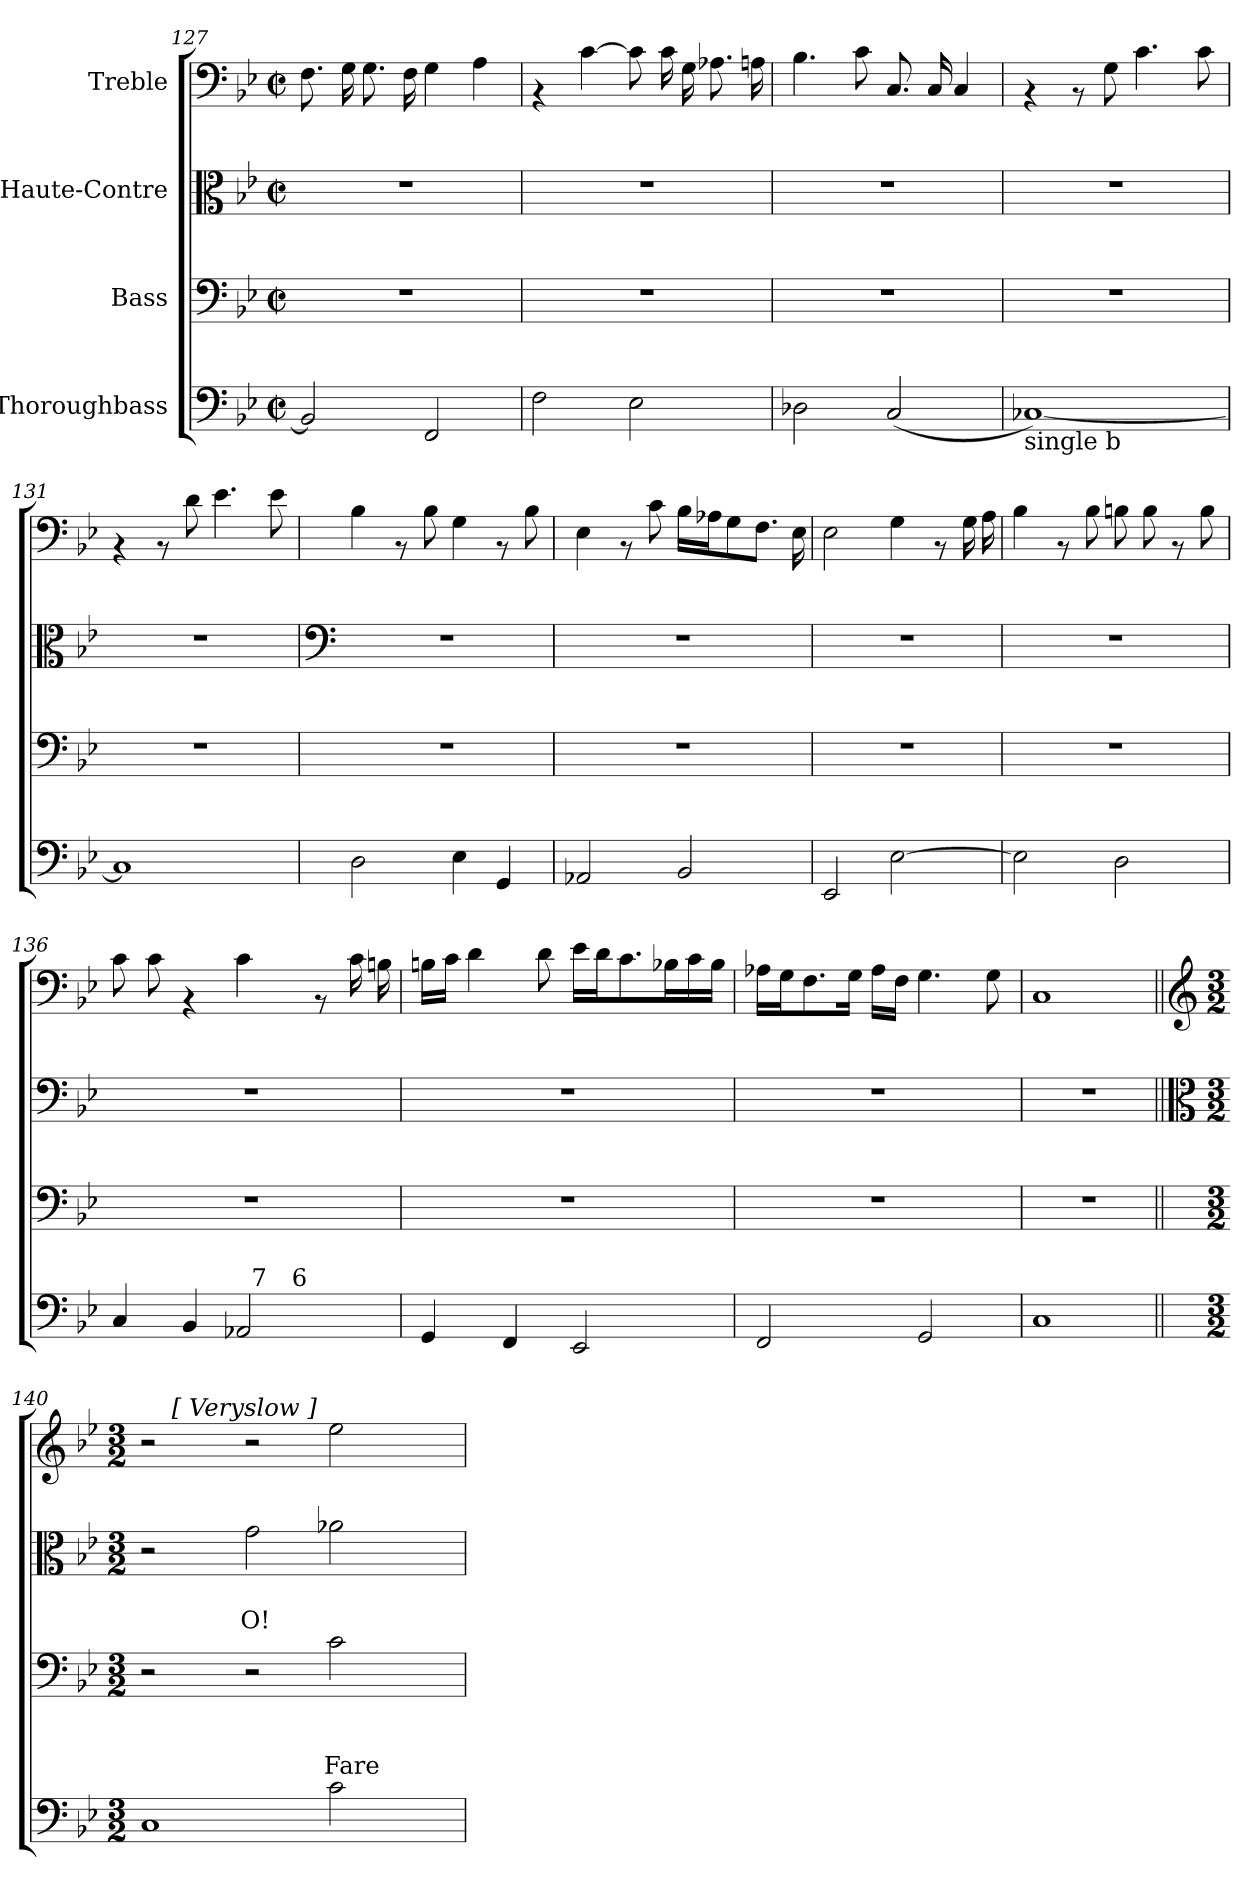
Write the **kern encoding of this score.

**kern	**kern	**text	**text	**text	**kern	**text	**text	**kern
*part4	*part3	*part3	*part3	*part3	*part2	*part2	*part2	*part1
*staff4	*staff3	*staff3	*staff3	*staff3	*staff2	*staff2	*staff2	*staff1
*I"Thoroughbass	*I"Bass	*	*	*	*I"Haute-Contre	*	*	*I"Treble
*clefF4	*clefF4	*	*	*	*clefC3	*	*	*clefF4
*k[b-e-]	*k[b-e-]	*	*	*	*k[b-e-]	*	*	*k[b-e-]
*B-:	*B-:	*	*	*	*B-:	*	*	*B-:
*M2/2	*M2/2	*	*	*	*M2/2	*	*	*M2/2
*met(c|)	*met(c|)	*	*	*	*met(c|)	*	*	*met(c|)
=127	=127	=127	=127	=127	=127	=127	=127	=127
2BB-/]	1r	.	.	.	1r	.	.	8.F\
.	.	.	.	.	.	.	.	16G\
.	.	.	.	.	.	.	.	8.G\
.	.	.	.	.	.	.	.	16F\
2FF/	.	.	.	.	.	.	.	4G\
.	.	.	.	.	.	.	.	4A\
=128	=128	=128	=128	=128	=128	=128	=128	=128
2F\	1r	.	.	.	1r	.	.	4rAA
.	.	.	.	.	.	.	.	[>4c\
2E-\	.	.	.	.	.	.	.	8c\]
.	.	.	.	.	.	.	.	16c\
.	.	.	.	.	.	.	.	16G\
.	.	.	.	.	.	.	.	8.A-X\
.	.	.	.	.	.	.	.	16An\
!!LO:PB:g=z
=129	=129	=129	=129	=129	=129	=129	=129	=129
2D-X\	1r	.	.	.	1r	.	.	4.B-\
.	.	.	.	.	.	.	.	8c\
(<2C/	.	.	.	.	.	.	.	8.C/
.	.	.	.	.	.	.	.	16C/
.	.	.	.	.	.	.	.	4C/
=130	=130	=130	=130	=130	=130	=130	=130	=130
!LO:TX:b:t=single b	!	!	!	!	!	!	!	!
[<1C-)	1r	.	.	.	1r	.	.	4rAA
.	.	.	.	.	.	.	.	8rAA
.	.	.	.	.	.	.	.	8G\
.	.	.	.	.	.	.	.	4.c\
.	.	.	.	.	.	.	.	8c\
=131	=131	=131	=131	=131	=131	=131	=131	=131
1C-]	1r	.	.	.	1r	.	.	4rAA
.	.	.	.	.	.	.	.	8rAA
.	.	.	.	.	.	.	.	8d\
.	.	.	.	.	.	.	.	4.e-\
.	.	.	.	.	.	.	.	8e-\
!!LO:LB:g=z
=132	=132	=132	=132	=132	=132	=132	=132	=132
*	*	*	*	*	*clefF4	*	*	*
2D\	1r	.	.	.	1r	.	.	4B-\
.	.	.	.	.	.	.	.	8rAA
.	.	.	.	.	.	.	.	8B-\
4E-\	.	.	.	.	.	.	.	4G\
4GG/	.	.	.	.	.	.	.	8rAA
.	.	.	.	.	.	.	.	8B-\
=133	=133	=133	=133	=133	=133	=133	=133	=133
2AA-X/	1r	.	.	.	1r	.	.	4E-\
.	.	.	.	.	.	.	.	8rAA
.	.	.	.	.	.	.	.	8c\
2BB-/	.	.	.	.	.	.	.	16B-\LL
.	.	.	.	.	.	.	.	16A-X\J
.	.	.	.	.	.	.	.	8G\
.	.	.	.	.	.	.	.	8.F\J
.	.	.	.	.	.	.	.	16E-\
=134	=134	=134	=134	=134	=134	=134	=134	=134
2EE-/	1r	.	.	.	1r	.	.	2E-\
[<2E-\	.	.	.	.	.	.	.	4G\
.	.	.	.	.	.	.	.	8rAA
.	.	.	.	.	.	.	.	16G\
.	.	.	.	.	.	.	.	16A\
!!LO:LB:g=z
=135	=135	=135	=135	=135	=135	=135	=135	=135
2E-\]	1r	.	.	.	1r	.	.	4B-\
.	.	.	.	.	.	.	.	8rAA
.	.	.	.	.	.	.	.	8B-\
2D\	.	.	.	.	.	.	.	8Bn\
.	.	.	.	.	.	.	.	8B\
.	.	.	.	.	.	.	.	8rAA
.	.	.	.	.	.	.	.	8B\
=136	=136	=136	=136	=136	=136	=136	=136	=136
*^	*	*	*	*	*	*	*	*
*	*^	*	*	*	*	*	*	*	*
4C/	2ryy	2ryy	1r	.	.	.	1r	.	.	8c\
.	.	.	.	.	.	.	.	.	.	8c\
4BB-/	.	.	.	.	.	.	.	.	.	4rAA
2AA-X/	32ryy	8.ryy	.	.	.	.	.	.	.	4c\
!	!LO:TX:a:t=7	!	!	!	!	!	!	!	!	!
.	4...ryy	.	.	.	.	.	.	.	.	.
!	!	!LO:TX:a:t=6	!	!	!	!	!	!	!	!
.	.	4ryy	.	.	.	.	.	.	.	.
.	.	.	.	.	.	.	.	.	.	8rAA
.	.	.	.	.	.	.	.	.	.	16c\
.	.	16ryy	.	.	.	.	.	.	.	16Bn\
*v	*v	*v	*	*	*	*	*	*	*	*
=137	=137	=137	=137	=137	=137	=137	=137	=137
4GG/	1r	.	.	.	1r	.	.	16Bn\LL
.	.	.	.	.	.	.	.	16c\JJ
.	.	.	.	.	.	.	.	4d\
4FF/	.	.	.	.	.	.	.	.
.	.	.	.	.	.	.	.	8d\
2EE-/	.	.	.	.	.	.	.	16e-\LL
.	.	.	.	.	.	.	.	16d\J
.	.	.	.	.	.	.	.	8.c\
.	.	.	.	.	.	.	.	16B-X\L
.	.	.	.	.	.	.	.	16c\
.	.	.	.	.	.	.	.	16B-\JJ
!!LO:LB:g=z
=138	=138	=138	=138	=138	=138	=138	=138	=138
2FF/	1r	.	.	.	1r	.	.	16A-X\LL
.	.	.	.	.	.	.	.	16G\J
.	.	.	.	.	.	.	.	8.F\
.	.	.	.	.	.	.	.	16G\Jk
.	.	.	.	.	.	.	.	16A-\LL
.	.	.	.	.	.	.	.	16F\JJ
2GG/	.	.	.	.	.	.	.	4.G\
.	.	.	.	.	.	.	.	8G\
=139	=139	=139	=139	=139	=139	=139	=139	=139
1C	1r	.	.	.	1r	.	.	1C
!!LO:PB:g=z
=140||	=140||	=140||	=140||	=140||	=140||	=140||	=140||	=140||
*	*	*	*	*	*clefC3	*	*	*clefG2
*M3/2	*M3/2	*	*	*	*M3/2	*	*	*M3/2
*	*	*	*	*	*	*	*	*^
1C	2r	.	.	.	2r	.	.	2r	16.ryy
!	!	!	!	!	!	!	!	!	!LO:TX:a:t=[ Veryslow ]
.	.	.	.	.	.	.	.	.	1ryy
!	!	!	!	!	!	!	!LO:LY:b	!	!
.	2r	.	.	.	2g\	.	O!	2r	.
!	!	!	!	!LO:LY:b	!	!	!	!	!
2c\	2c\	.	.	Fare-	2a-X\	.	.	2ee-\	.
.	.	.	.	.	.	.	.	.	4ryy
.	.	.	.	.	.	.	.	.	8ryy
.	.	.	.	.	.	.	.	.	32ryy
*	*	*	*	*	*	*	*	*v	*v
=	=	=	=	=	=	=	=	=
*-	*-	*-	*-	*-	*-	*-	*-	*-
